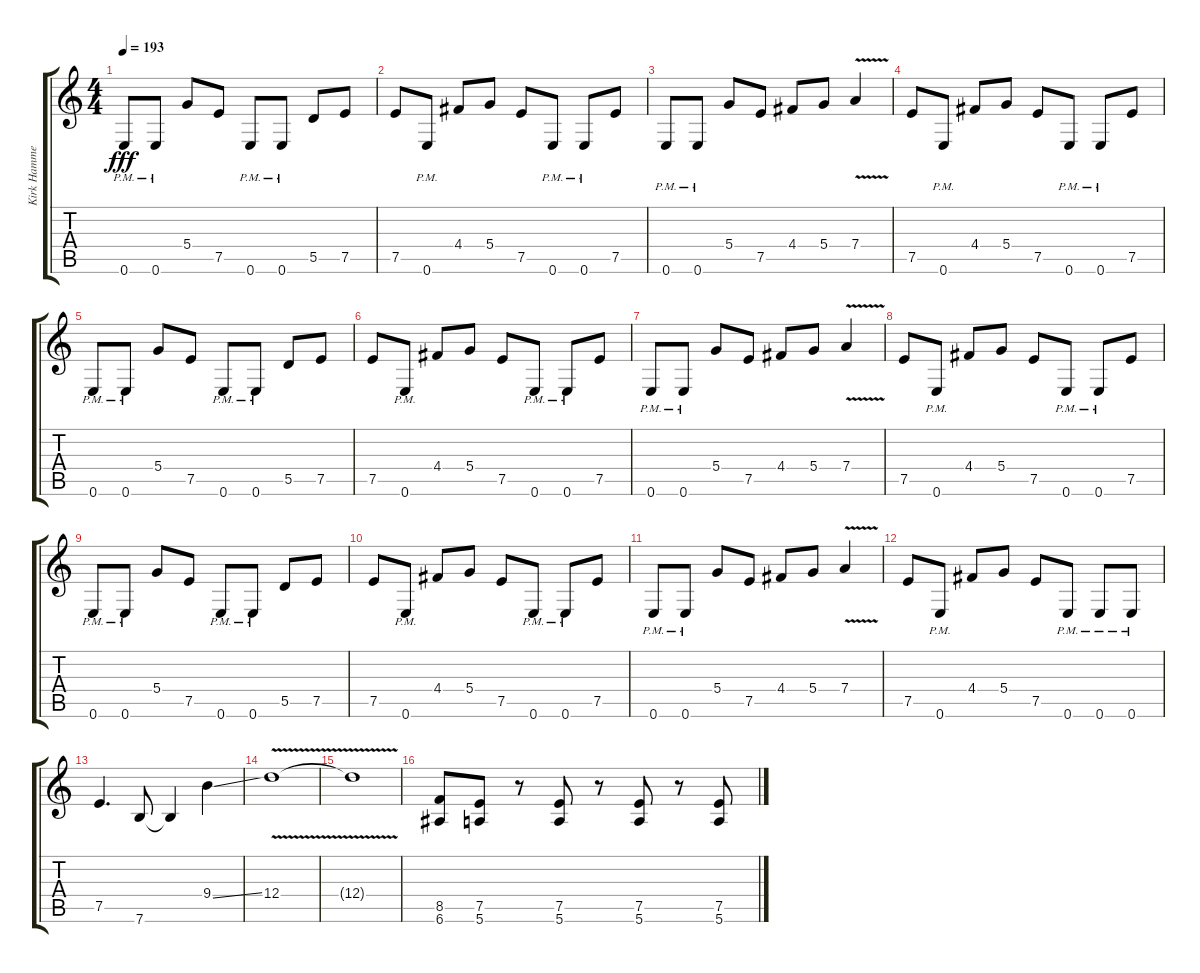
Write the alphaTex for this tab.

\track ("Kirk Hammett - Lead Guitar" "Kirk Hamme") {instrument distortionguitar}
\staff {score tabs}
\tuning (E4 B3 G3 D3 A2 E2) {hide}
\ts (4 4)
\tempo 193
\clef g2
\ks c
0.6{pm}.8{dy fff} 0.6{pm}.8 5.4.8 7.5.8 0.6{pm}.8 0.6{pm}.8 5.5.8 7.5.8 |
7.5.8 0.6{pm}.8 4.4.8 5.4.8 7.5.8 0.6{pm}.8 0.6{pm}.8 7.5.8 |
0.6{pm}.8 0.6{pm}.8 5.4.8 7.5.8 4.4.8 5.4.8 7.4{v}.4 |
7.5.8 0.6{pm}.8 4.4.8 5.4.8 7.5.8 0.6{pm}.8 0.6{pm}.8 7.5.8 |
0.6{pm}.8 0.6{pm}.8 5.4.8 7.5.8 0.6{pm}.8 0.6{pm}.8 5.5.8 7.5.8 |
7.5.8 0.6{pm}.8 4.4.8 5.4.8 7.5.8 0.6{pm}.8 0.6{pm}.8 7.5.8 |
0.6{pm}.8 0.6{pm}.8 5.4.8 7.5.8 4.4.8 5.4.8 7.4{v}.4 |
7.5.8 0.6{pm}.8 4.4.8 5.4.8 7.5.8 0.6{pm}.8 0.6{pm}.8 7.5.8 |
0.6{pm}.8 0.6{pm}.8 5.4.8 7.5.8 0.6{pm}.8 0.6{pm}.8 5.5.8 7.5.8 |
7.5.8 0.6{pm}.8 4.4.8 5.4.8 7.5.8 0.6{pm}.8 0.6{pm}.8 7.5.8 |
0.6{pm}.8 0.6{pm}.8 5.4.8 7.5.8 4.4.8 5.4.8 7.4{v}.4 |
7.5.8 0.6{pm}.8 4.4.8 5.4.8 7.5.8 0.6{pm}.8 0.6{pm}.8 0.6{pm}.8 |
7.5.4{d} 7.6.8 7.6{t}.4 9.4{ss}.4 |
12.4{v}.1 |
12.4{v t}.1 |
(8.5 6.6).8 (7.5 5.6).8 r.8 (7.5 5.6).8 r.8 (7.5 5.6).8 r.8 (7.5 5.6).8
